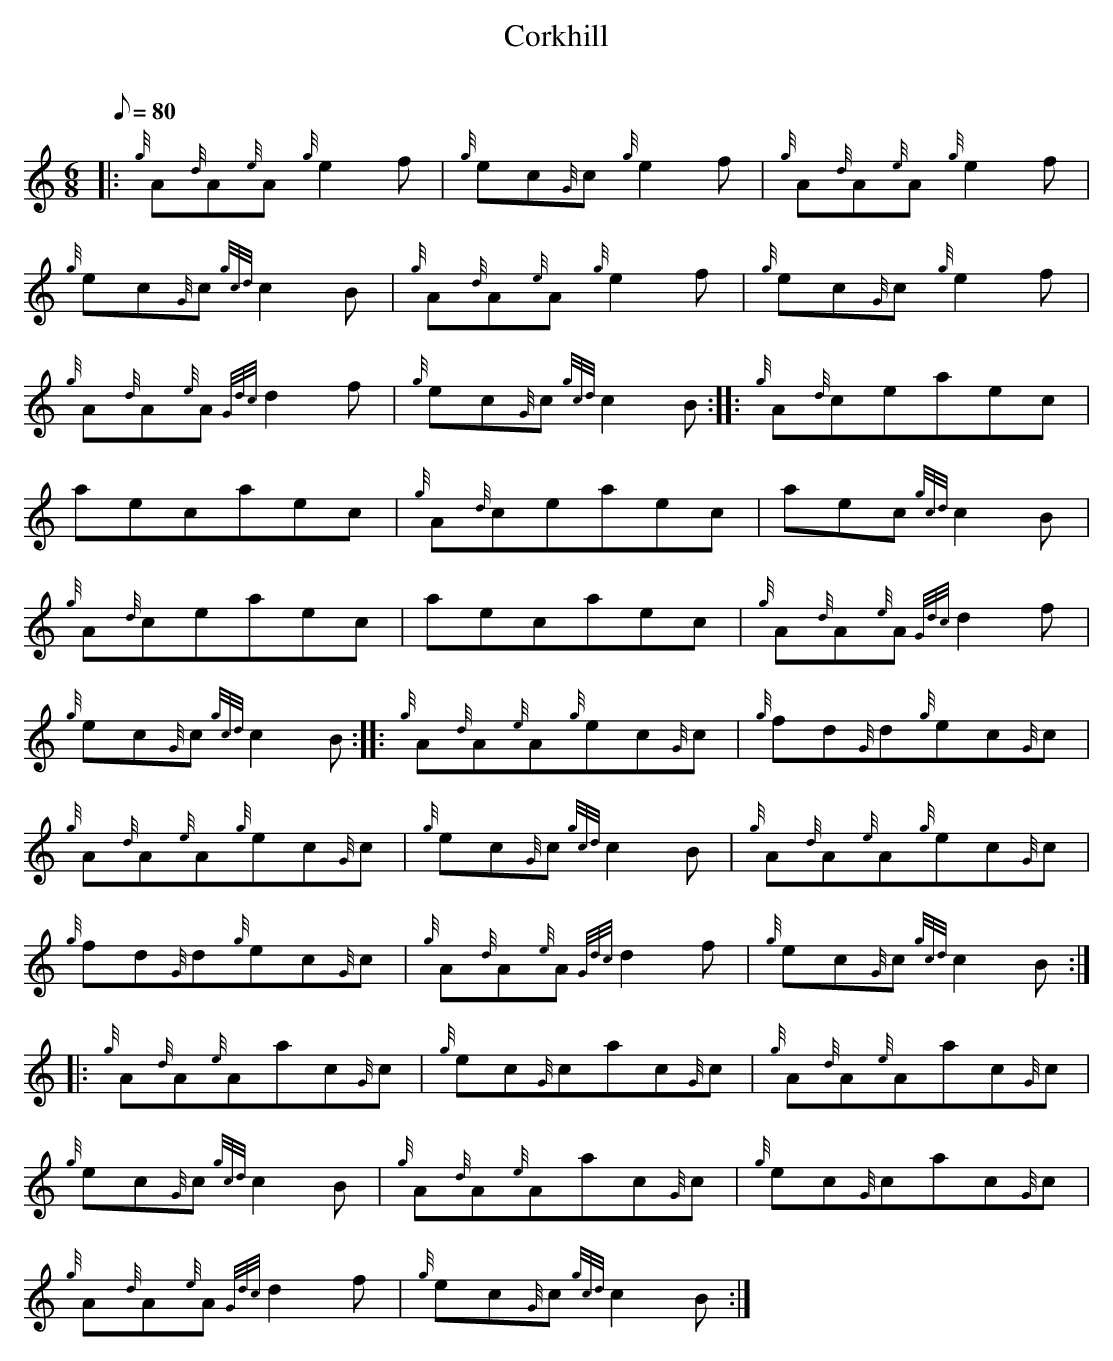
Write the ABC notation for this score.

X:1
T:Corkhill
M:6/8
L:1/8
Q:80
C:
K:HP
|: {g}A{d}A{e}A{g}e2f|
{g}ec{G}c{g}e2f|
{g}A{d}A{e}A{g}e2f|  !
{g}ec{G}c{gcd}c2B|
{g}A{d}A{e}A{g}e2f|
{g}ec{G}c{g}e2f|  !
{g}A{d}A{e}A{Gdc}d2f|
{g}ec{G}c{gcd}c2B:| |:
{g}A{d}ceaec|  !
aecaec|
{g}A{d}ceaec|
aec{gcd}c2B|  !
{g}A{d}ceaec|
aecaec|
{g}A{d}A{e}A{Gdc}d2f|  !
{g}ec{G}c{gcd}c2B:| |:
{g}A{d}A{e}A{g}ec{G}c|
{g}fd{G}d{g}ec{G}c|  !
{g}A{d}A{e}A{g}ec{G}c|
{g}ec{G}c{gcd}c2B|
{g}A{d}A{e}A{g}ec{G}c|  !
{g}fd{G}d{g}ec{G}c|
{g}A{d}A{e}A{Gdc}d2f|
{g}ec{G}c{gcd}c2B:| |:  !
{g}A{d}A{e}Aac{G}c|
{g}ec{G}cac{G}c|
{g}A{d}A{e}Aac{G}c|  !
{g}ec{G}c{gcd}c2B|
{g}A{d}A{e}Aac{G}c|
{g}ec{G}cac{G}c|  !
{g}A{d}A{e}A{Gdc}d2f|
{g}ec{G}c{gcd}c2B:|

